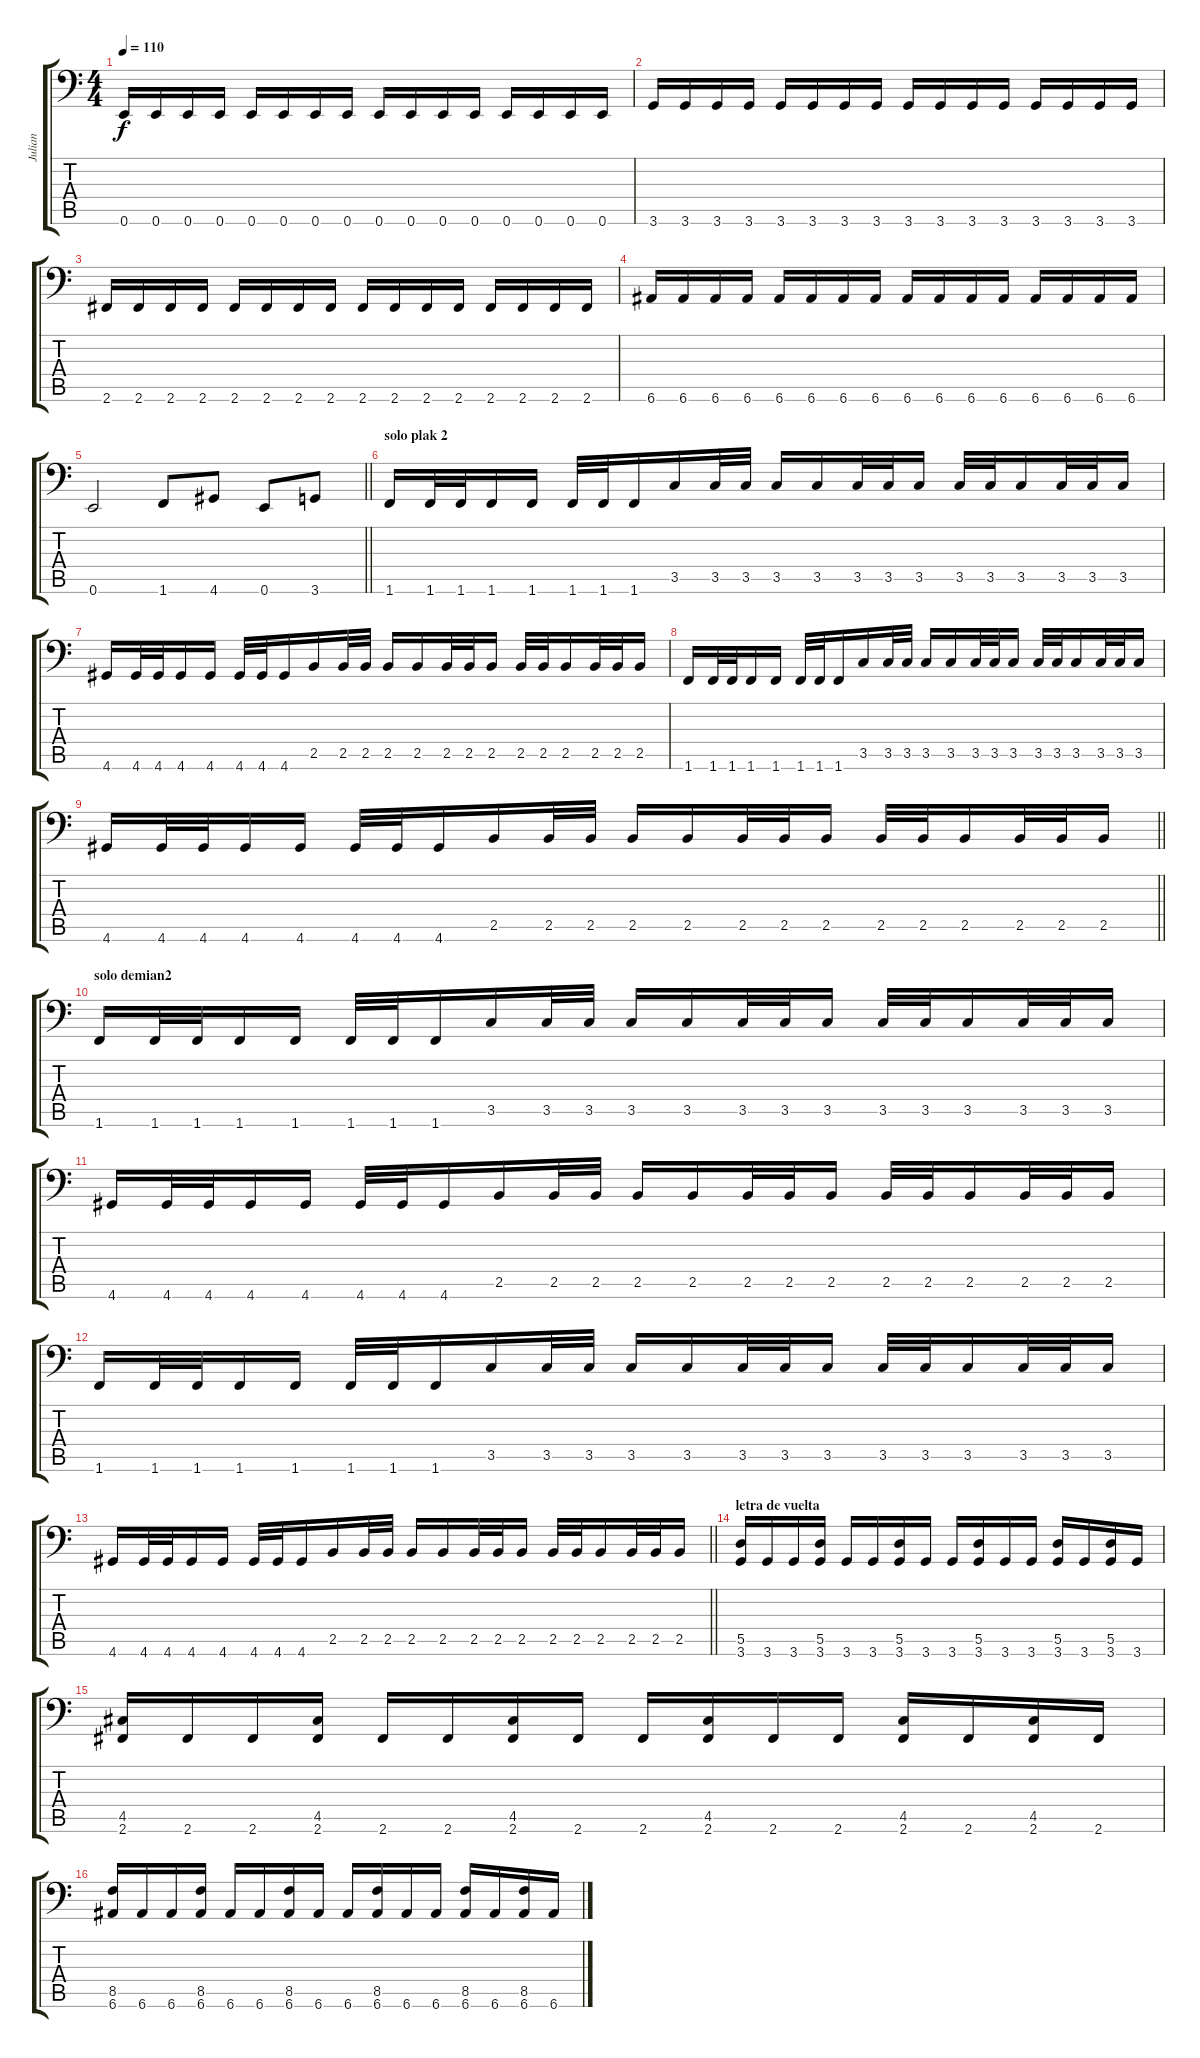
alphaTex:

\track ("Julian" "Julian") {instrument electricbasspick}
\staff {score tabs}
\tuning (E3 B2 G2 D2 A1 E1) {hide}
\ts (4 4)
\tempo 110
\clef f4
\ks c
0.6.16{dy f} 0.6.16 0.6.16 0.6.16 0.6.16 0.6.16 0.6.16 0.6.16 0.6.16 0.6.16 0.6.16 0.6.16 0.6.16 0.6.16 0.6.16 0.6.16 |
3.6.16 3.6.16 3.6.16 3.6.16 3.6.16 3.6.16 3.6.16 3.6.16 3.6.16 3.6.16 3.6.16 3.6.16 3.6.16 3.6.16 3.6.16 3.6.16 |
2.6.16 2.6.16 2.6.16 2.6.16 2.6.16 2.6.16 2.6.16 2.6.16 2.6.16 2.6.16 2.6.16 2.6.16 2.6.16 2.6.16 2.6.16 2.6.16 |
6.6.16 6.6.16 6.6.16 6.6.16 6.6.16 6.6.16 6.6.16 6.6.16 6.6.16 6.6.16 6.6.16 6.6.16 6.6.16 6.6.16 6.6.16 6.6.16 |
\barLineRight lightlight
0.6.2 1.6.8 4.6.8 0.6.8 3.6.8 |
\section ("" "solo plak 2")
1.6.16 1.6.32 1.6.32 1.6.16 1.6.16 1.6.32 1.6.32 1.6.16 3.5.16 3.5.32 3.5.32 3.5.16 3.5.16 3.5.32 3.5.32 3.5.16 3.5.32 3.5.32 3.5.16 3.5.32 3.5.32 3.5.16 |
4.6.16 4.6.32 4.6.32 4.6.16 4.6.16 4.6.32 4.6.32 4.6.16 2.5.16 2.5.32 2.5.32 2.5.16 2.5.16 2.5.32 2.5.32 2.5.16 2.5.32 2.5.32 2.5.16 2.5.32 2.5.32 2.5.16 |
1.6.16 1.6.32 1.6.32 1.6.16 1.6.16 1.6.32 1.6.32 1.6.16 3.5.16 3.5.32 3.5.32 3.5.16 3.5.16 3.5.32 3.5.32 3.5.16 3.5.32 3.5.32 3.5.16 3.5.32 3.5.32 3.5.16 |
\barLineRight lightlight
4.6.16 4.6.32 4.6.32 4.6.16 4.6.16 4.6.32 4.6.32 4.6.16 2.5.16 2.5.32 2.5.32 2.5.16 2.5.16 2.5.32 2.5.32 2.5.16 2.5.32 2.5.32 2.5.16 2.5.32 2.5.32 2.5.16 |
\section ("" "solo demian2")
1.6.16 1.6.32 1.6.32 1.6.16 1.6.16 1.6.32 1.6.32 1.6.16 3.5.16 3.5.32 3.5.32 3.5.16 3.5.16 3.5.32 3.5.32 3.5.16 3.5.32 3.5.32 3.5.16 3.5.32 3.5.32 3.5.16 |
4.6.16 4.6.32 4.6.32 4.6.16 4.6.16 4.6.32 4.6.32 4.6.16 2.5.16 2.5.32 2.5.32 2.5.16 2.5.16 2.5.32 2.5.32 2.5.16 2.5.32 2.5.32 2.5.16 2.5.32 2.5.32 2.5.16 |
1.6.16 1.6.32 1.6.32 1.6.16 1.6.16 1.6.32 1.6.32 1.6.16 3.5.16 3.5.32 3.5.32 3.5.16 3.5.16 3.5.32 3.5.32 3.5.16 3.5.32 3.5.32 3.5.16 3.5.32 3.5.32 3.5.16 |
\barLineRight lightlight
4.6.16 4.6.32 4.6.32 4.6.16 4.6.16 4.6.32 4.6.32 4.6.16 2.5.16 2.5.32 2.5.32 2.5.16 2.5.16 2.5.32 2.5.32 2.5.16 2.5.32 2.5.32 2.5.16 2.5.32 2.5.32 2.5.16 |
\section ("" "letra de vuelta")
(5.5 3.6).16 3.6.16 3.6.16 (5.5 3.6).16 3.6.16 3.6.16 (5.5 3.6).16 3.6.16 3.6.16 (5.5 3.6).16 3.6.16 3.6.16 (5.5 3.6).16 3.6.16 (5.5 3.6).16 3.6.16 |
(4.5 2.6).16 2.6.16 2.6.16 (4.5 2.6).16 2.6.16 2.6.16 (4.5 2.6).16 2.6.16 2.6.16 (4.5 2.6).16 2.6.16 2.6.16 (4.5 2.6).16 2.6.16 (4.5 2.6).16 2.6.16 |
(8.5 6.6).16 6.6.16 6.6.16 (8.5 6.6).16 6.6.16 6.6.16 (8.5 6.6).16 6.6.16 6.6.16 (8.5 6.6).16 6.6.16 6.6.16 (8.5 6.6).16 6.6.16 (8.5 6.6).16 6.6.16
